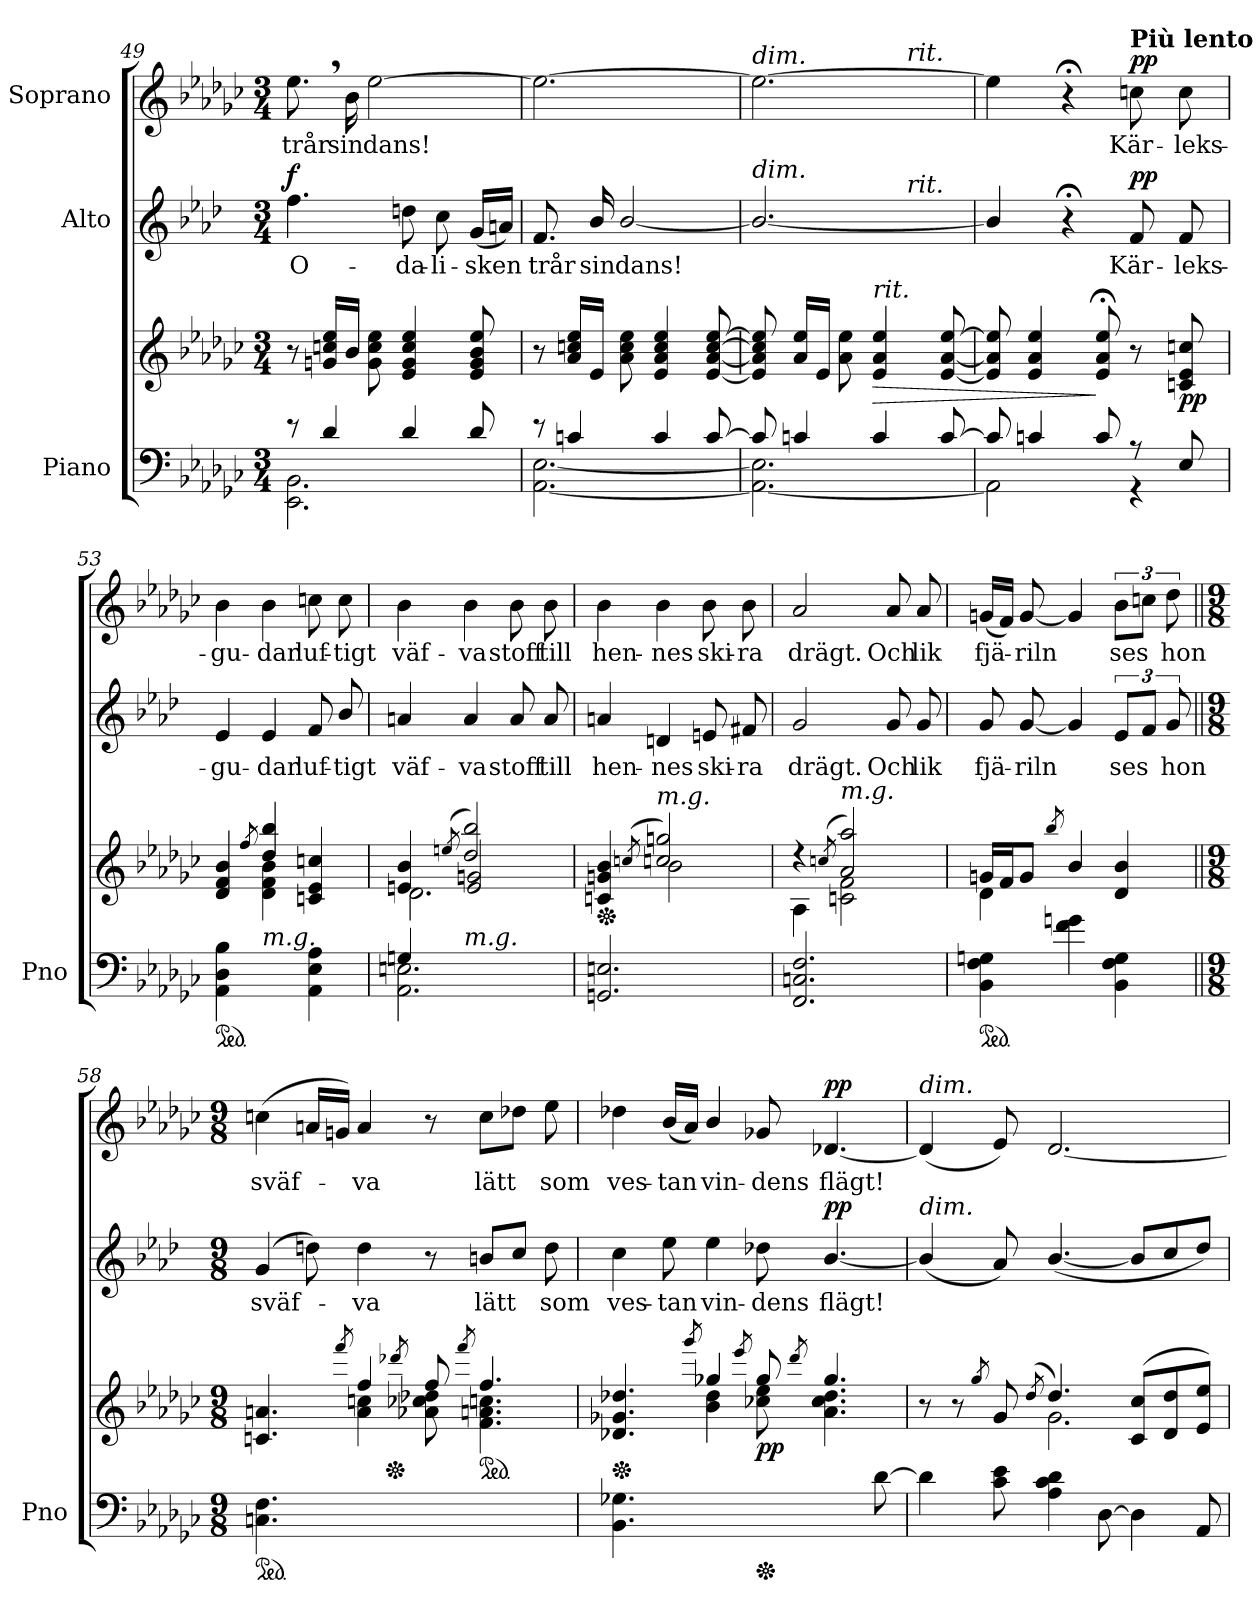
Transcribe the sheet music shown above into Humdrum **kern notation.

**kern	**kern	**dynam	**kern	**text	**dynam	**kern	**text	**dynam
*part3	*part3	*part3	*part2	*part2	*part2	*part1	*part1	*part1
*staff4	*staff3	*staff3/4	*staff2	*staff2	*staff2	*staff1	*staff1	*staff1
*I"Piano	*	*	*I"Alto	*	*	*I"Soprano	*	*
*I'Pno	*	*	*	*	*	*	*	*
*clefF4	*clefG2	*	*clefG2	*	*	*clefG2	*	*
*	*	*	*ITrd1c2	*	*	*	*	*
*k[b-e-a-d-g-c-]	*k[b-e-a-d-g-c-]	*	*k[b-e-a-d-g-c-]	*	*	*k[b-e-a-d-g-c-]	*	*
*M3/4	*M3/4	*	*M3/4	*	*	*M3/4	*	*
=49	=49	=49	=49	=49	=49	=49	=49	=49
*^	*	*	*	*	*	*	*	*
!	!	!	!	!	!	!LO:DY:a	!	!	!
8r	2.EE-\ 2.BB-\	8r	.	4.ee-\	O-	f	8.ee-,\	trår	.
4d-/	.	16gn/ 16ccn/ 16ee-/LL	.	.	.	.	.	.	.
.	.	16b-/JJ	.	.	.	.	16b-\	sin	.
.	.	8g\ 8cc\ 8ee-\	.	.	.	.	[2ee-\	dans!	.
4d-/	.	4e-/ 4g/ 4cc/ 4ee-/	.	8ccn\	-da-	.	.	.	.
.	.	.	.	8b-\	-li-	.	.	.	.
8d-/	.	8e-/ 8g/ 8b-/ 8ee-/	.	(16f/LL	-sken	.	.	.	.
.	.	.	.	16gn/JJ)	.	.	.	.	.
=50	=50	=50	=50	=50	=50	=50	=50	=50	=50
8r	[2.AA-\ [2.E-\	8r	.	8.e-/	trår	.	2.ee-\_	.	.
4cn/	.	16a-/ 16ccn/ 16ee-/LL	.	.	.	.	.	.	.
.	.	16e-/JJ	.	16a-/	sin	.	.	.	.
.	.	8a-\ 8cc\ 8ee-\	.	[2a-/	dans!	.	.	.	.
4c/	.	4e-/ 4a-/ 4cc/ 4ee-/	.	.	.	.	.	.	.
[8c/	.	[8e-/ [8a-/ [8cc/ [8ee-/	.	.	.	.	.	.	.
=51	=51	=51	=51	=51	=51	=51	=51	=51	=51
*	*	*	*	*^	*	*	*^	*	*
!	!	!	!	!	!	!	!	!LO:TX:a:i:t=dim.	!	!	!
!	!	!	!	!LO:TX:a:i:t=dim.	!	!	!	!	!	!	!
8c/]	2.AA-\_ 2.E-\]	8e-/] 8a-/] 8cc/] 8ee-/]	.	2.a-/_	4ryy	.	.	2.ee-\_	4ryy	.	.
4cn/	.	16a-/ 16ee-/LL	.	.	.	.	.	.	.	.	.
.	.	16e-/JJ	.	.	.	.	.	.	.	.	.
.	.	8a-\ 8ee-\	.	.	8ryy	.	.	.	8ryy	.	.
!	!	!LO:TX:a:i:t=rit.	!	!	!	!	!	!	!	!	!
!	!	!	!LO:HP:b	!	!	!	!	!	!	!	!
4c/	.	4e-/ 4a-/ 4ee-/	>	.	8ryy	.	.	.	8ryy	.	.
!	!	!	!	!	!	!	!	!	!LO:TX:a:i:t=rit.	!	!
!	!	!	!	!	!LO:TX:a:i:t=rit.	!	!	!	!	!	!
.	.	.	.	.	4ryy	.	.	.	4ryy	.	.
[8c/	.	[8e-/ [8a-/ [8ee-/	.	.	.	.	.	.	.	.	.
*	*	*	*	*v	*v	*	*	*	*	*	*
*	*	*	*	*	*	*	*v	*v	*	*
=52	=52	=52	=52	=52	=52	=52	=52	=52	=52
8c/]	2AA-\]	8e-/] 8a-/] 8ee-/]	.	4a-/]	.	.	4ee-\]	.	.
4cn/	.	4e-/ 4a-/ 4ee-/	.	.	.	.	.	.	.
.	.	.	.	4r;<	.	.	4r;<	.	.
8c/	.	8e-/;< 8a-/;< 8ee-/;<	]	.	.	.	.	.	.
!	!	!	!	!	!	!	!LO:TX:a:B:t=Più lento	!	!
!	!	!	!	!	!	!LO:DY:a	!	!	!LO:DY:a
8r	4r	8r	.	8e-/	Kär-	pp	8ccn\	Kär-	pp
!	!	!	!LO:DY:b	!	!	!	!	!	!
8E-/	.	8cn/ 8e-/ 8ccn/	pp	8e-/	-leks-	.	8cc\	-leks-	.
*v	*v	*	*	*	*	*	*	*	*
=53	=53	=53	=53	=53	=53	=53	=53	=53
*ped	*	*	*	*	*	*	*	*
*	*^	*	*	*	*	*	*	*
4AA-\ 4D-\ 4B-\	4d-/ 4f/ 4b-/	4ryy	.	4d-/	-gu-	.	4b-\	-gu-	.
.	8qff/	.	.	.	.	.	.	.	.
!LO:TX:i:t=m.g.	!	!	!	!	!	!	!	!	!
4ryy	4dd-/ 4bb-/	4d-\ 4f\ 4b-\	.	4d-/	-dar	.	4b-\	-dar	.
4AA-\ 4E-\ 4A-\	4cn/ 4e-/ 4ccn/	4ryy	.	8e-/	luf-	.	8ccn\	luf-	.
.	.	.	.	8a-/	-tigt	.	8cc\	-tigt	.
=54	=54	=54	=54	=54	=54	=54	=54	=54	=54
*^	*	*^	*	*	*	*	*	*	*
4Gn/	2.AA-\ 2.En\	4en/ 4b-/	2.d-\	4ryy	.	4gn/	väf-	.	4b-\	väf-	.
.	.	(8qeen/	.	.	.	.	.	.	.	.	.
!LO:TX:i:t=m.g.	!	!	!	!	!	!	!	!	!	!	!
2ryy	.	2dd-/ 2bb-/)	.	2e/ 2gn/	.	4g/	-va	.	4b-\	-va	.
.	.	.	.	.	.	8g/	stoff	.	8b-\	stoff	.
.	.	.	.	.	.	8g/	till	.	8b-\	till	.
*v	*v	*	*	*	*	*	*	*	*	*	*
*	*v	*v	*v	*	*	*	*	*	*	*
=55	=55	=55	=55	=55	=55	=55	=55	=55
*	*Xped	*	*	*	*	*	*	*
*	*^	*	*	*	*	*	*	*
2.GGn/ 2.En/	4cn/ 4gn/ 4b-/	4ryy	.	4gn/	hen-	.	4b-\	hen-	.
.	(8qccn/	.	.	.	.	.	.	.	.
!	!LO:TX:i:t=m.g.	!	!	!	!	!	!	!	!
.	2cc/ 2ggn/)	2b-\	.	4cn/	-nes	.	4b-\	-nes	.
.	.	.	.	8dn/	ski-	.	8b-\	ski-	.
.	.	.	.	8en/	-ra	.	8b-\	-ra	.
=56	=56	=56	=56	=56	=56	=56	=56	=56	=56
2.FF/ 2.Cn/ 2.F/	4r	4A-\	.	2f/	drägt.	.	2a-/	drägt.	.
.	(8qccn/	.	.	.	.	.	.	.	.
!	!LO:TX:i:t=m.g.	!	!	!	!	!	!	!	!
.	2a-/ 2aa-/)	2cn\ 2f\	.	.	.	.	.	.	.
.	.	.	.	8f/	Och	.	8a-/	Och	.
.	.	.	.	8f/	lik	.	8a-/	lik	.
=57	=57	=57	=57	=57	=57	=57	=57	=57	=57
*ped	*	*	*	*	*	*	*	*	*
4BB-\ 4F\ 4Gn\	16gn/LL	4d-\	.	8f/	fjä-	.	(16gn/LL	fjä-	.
.	16f/J	.	.	.	.	.	16f/JJ)	.	.
.	8g/J	.	.	[8f/	-riln	.	[8g/	-riln	.
.	8qbb-/	.	.	.	.	.	.	.	.
4f\ 4gn\	4b-/	4ryy	.	4f/]	.	.	4g/]	.	.
4BB-\ 4F\ 4G\	4d-/ 4b-/	4ryy	.	12d-/L	ses	.	12b-\L	ses	.
.	.	.	.	12e-/J	.	.	12ccn\J	.	.
.	.	.	.	12f/	hon	.	12dd-\	hon	.
=58||	=58||	=58||	=58||	=58||	=58||	=58||	=58||	=58||	=58||
*M9/8	*M9/8	*	*	*M9/8	*	*	*M9/8	*	*
*ped	*	*	*	*	*	*	*	*	*
*^	*	*	*	*	*	*	*	*	*
4.Cn\ 4.F\	4.ryy	4.cn/ 4.an/	4.ryy	.	(4f/	sväf-	.	(4ccn\	sväf-	.
.	.	.	.	.	8ccn\)	.	.	16an/LL	.	.
.	.	.	.	.	.	.	.	16gn/JJ)	.	.
.	.	8qfff/	.	.	.	.	.	.	.	.
2.ryy	4ryy	4ff/	4a\ 4ccn\	.	4cc\	-va	.	4a/	-va	.
*	*	*Xped	*	*	*	*	*	*	*	*
.	.	8qddd-X/	.	.	.	.	.	.	.	.
.	8ryy	8ff/	8a-X\ 8cc-X\ 8dd-X\	.	8r	.	.	8r	.	.
.	.	8qfff/	.	.	.	.	.	.	.	.
*	*	*ped	*	*	*	*	*	*	*	*
.	4ryy	4.ff/	4.f\ 4.an\ 4.ccn\	.	8an/L	lätt	.	8cc\L	lätt	.
.	.	.	.	.	8b-/J	.	.	8dd-X\J	.	.
.	8ryy	.	.	.	8cc\	som	.	8ee-\	som	.
*v	*v	*	*	*	*	*	*	*	*	*
=59	=59	=59	=59	=59	=59	=59	=59	=59	=59
*	*Xped	*	*	*	*	*	*	*	*
4.BB-\ 4.G-X\	4.d-X/ 4.g-X/ 4.dd-X/	4.ryy	.	4b-\	ves-	.	4dd-X\	ves-	.
.	.	.	.	8dd-\	-tan	.	(16b-/LL	-tan	.
.	.	.	.	.	.	.	16a-/JJ)	.	.
.	8qggg-/	.	.	.	.	.	.	.	.
4ryy	4gg-X/	4b-\ 4dd-\	.	4dd-\	vin-	.	4b-/	vin-	.
.	8qeee-/	.	.	.	.	.	.	.	.
*Xped	*	*	*	*	*	*	*	*	*
!	!	!	!LO:DY:b	!	!	!	!	!	!
8ryy	8gg-/	8cc-X\ 8ee-\	pp	8cc-X\	-dens	.	8g-X/	-dens	.
.	8qddd-/	.	.	.	.	.	.	.	.
!	!	!	!	!	!	!LO:DY:a	!	!	!LO:DY:a
4ryy	4.gg-/	(4.a-\ 4.cc-\ 4.dd-\	.	[4.a-/	flägt!	pp	[4.d-X/	flägt!	pp
[8d-\)	.	.	.	.	.	.	.	.	.
=60	=60	=60	=60	=60	=60	=60	=60	=60	=60
!	!	!	!	!	!	!	!LO:TX:a:i:t=dim.	!	!
!	!	!	!	!LO:TX:a:i:t=dim.	!	!	!	!	!
4d-\]	8r	8ryy	.	(4a-/]	.	.	(4d-/]	.	.
.	8r	8ryy	.	.	.	.	.	.	.
.	8qgg-/	.	.	.	.	.	.	.	.
8c-\ 8e-\	8g-/	8ryy	.	8g-/)	.	.	8e-/)	.	.
.	(8qdd-/	.	.	.	.	.	.	.	.
4A-\ 4c-\ 4d-\	4.dd-/)	2.g-\	.	([<4.a-/	.	.	[2.d-/	.	.
[8D-\	.	.	.	.	.	.	.	.	.
4D-\]	(<8c-/ 8cc-/L	.	.	8a-/L]	.	.	.	.	.
.	8d-/ 8dd-/	.	.	8b-/	.	.	.	.	.
8AA-/	8e-/ 8ee-/J)	.	.	8cc-/J)	.	.	.	.	.
*	*v	*v	*	*	*	*	*	*	*
=	=	=	=	=	=	=	=	=
*-	*-	*-	*-	*-	*-	*-	*-	*-
